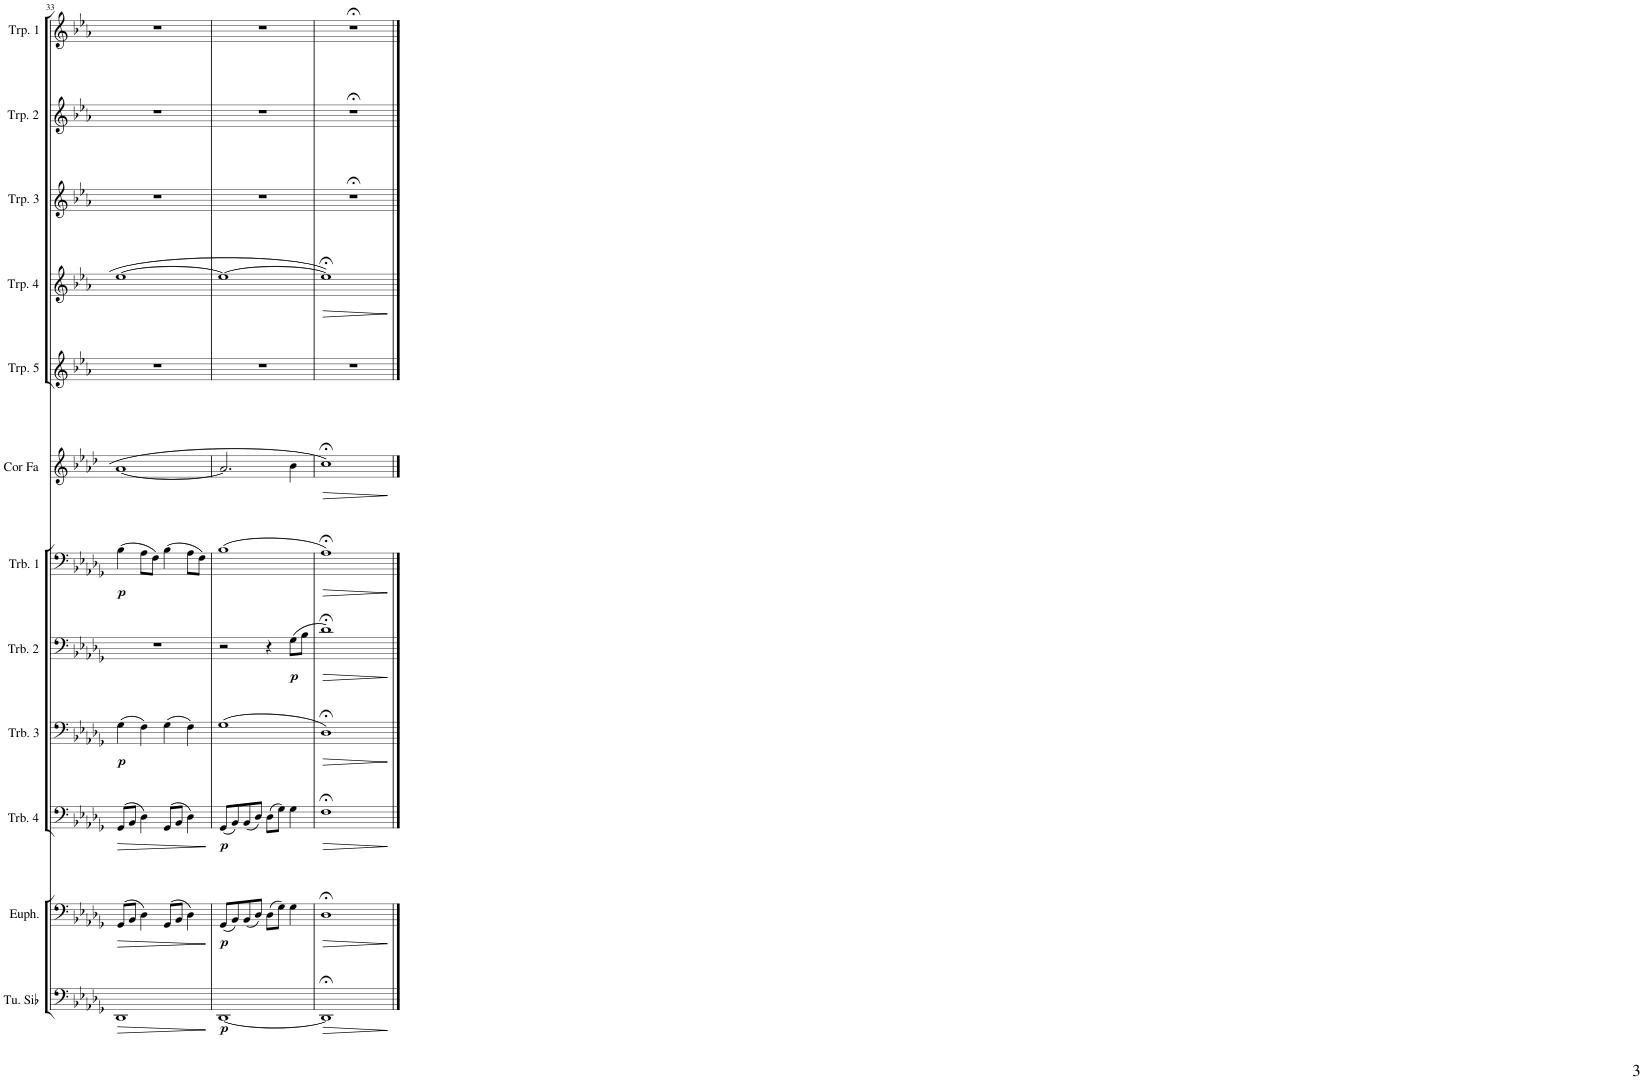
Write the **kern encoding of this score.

**kern	**dynam	**kern	**dynam	**kern	**dynam	**kern	**dynam	**kern	**dynam	**kern	**dynam	**kern	**dynam	**kern	**kern	**dynam	**kern	**kern	**kern
*part12	*part12	*part11	*part11	*part10	*part10	*part9	*part9	*part8	*part8	*part7	*part7	*part6	*part6	*part5	*part4	*part4	*part3	*part2	*part1
*staff12	*staff12	*staff11	*staff11	*staff10	*staff10	*staff9	*staff9	*staff8	*staff8	*staff7	*staff7	*staff6	*staff6	*staff5	*staff4	*staff4	*staff3	*staff2	*staff1
*I"Tuba en Sib	*	*I"Euphonium	*	*I"Trombone 4	*	*I"Trombone 3	*	*I"Trombone 2	*	*I"Trombone 1	*	*I"Cor en Fa	*	*I"Trompette 5	*I"Trompette 4	*	*I"Trompette 3	*I"Trompette 2	*I"Trompette 1
*I'Tu. Sib	*	*I'Euph.	*	*I'Trb. 4	*	*I'Trb. 3	*	*I'Trb. 2	*	*I'Trb. 1	*	*I'Cor Fa	*	*I'Trp. 5	*I'Trp. 4	*	*I'Trp. 3	*I'Trp. 2	*I'Trp. 1
!!LO:PB:g=z
*clefF4	*	*clefF4	*	*clefF4	*	*clefF4	*	*clefF4	*	*clefF4	*	*clefG2	*	*clefG2	*clefG2	*	*clefG2	*clefG2	*clefG2
*	*	*	*	*	*	*	*	*	*	*	*	*Trd4c7	*	*Trd1c2	*Trd1c2	*	*Trd1c2	*Trd1c2	*Trd1c2
*k[b-e-a-d-g-]	*	*k[b-e-a-d-g-]	*	*k[b-e-a-d-g-]	*	*k[b-e-a-d-g-]	*	*k[b-e-a-d-g-]	*	*k[b-e-a-d-g-]	*	*k[b-e-a-d-]	*	*k[b-e-a-]	*k[b-e-a-]	*	*k[b-e-a-]	*k[b-e-a-]	*k[b-e-a-]
*M4/4	*	*M4/4	*	*M4/4	*	*M4/4	*	*M4/4	*	*M4/4	*	*M4/4	*	*M4/4	*M4/4	*	*M4/4	*M4/4	*M4/4
=33	=33	=33	=33	=33	=33	=33	=33	=33	=33	=33	=33	=33	=33	=33	=33	=33	=33	=33	=33
!	!LO:HP:b	!	!LO:HP:b	!	!LO:HP:b	!	!LO:DY:b	!	!	!	!LO:DY:b	!	!	!	!	!	!	!	!
1DD-	>	(8GG-/L	>	(8GG-/L	>	(4G-\	p	1r	.	(4B-\	p	[1a-	.	1r	[1ee-	.	1r	1r	1r
.	.	8BB-/J	.	8BB-/J	.	.	.	.	.	.	.	.	.	.	.	.	.	.	.
.	.	4D-\)	.	4D-\)	.	4F\)	.	.	.	8A-\L	.	.	.	.	.	.	.	.	.
.	.	.	.	.	.	.	.	.	.	8F\J)	.	.	.	.	.	.	.	.	.
.	.	(8GG-/L	.	(8GG-/L	.	(4G-\	.	.	.	(4B-\	.	.	.	.	.	.	.	.	.
.	.	8BB-/J	.	8BB-/J	.	.	.	.	.	.	.	.	.	.	.	.	.	.	.
.	.	4D-\)	.	4D-\)	.	4F\)	.	.	.	8A-\L	.	.	.	.	.	.	.	.	.
.	.	.	.	.	.	.	.	.	.	8F\J)	.	.	.	.	.	.	.	.	.
.	]	.	]	.	]	.	.	.	.	.	.	.	.	.	.	.	.	.	.
=34	=34	=34	=34	=34	=34	=34	=34	=34	=34	=34	=34	=34	=34	=34	=34	=34	=34	=34	=34
!	!LO:DY:b	!	!LO:DY:b	!	!LO:DY:b	!	!	!	!	!	!	!	!	!	!	!	!	!	!
[1DD-	p	(8GG-/L	p	(8GG-/L	p	(1G-	.	2r	.	(1B-	.	2.a-/]	.	1r	1ee-_	.	1r	1r	1r
.	.	8BB-/)	.	8BB-/)	.	.	.	.	.	.	.	.	.	.	.	.	.	.	.
.	.	(8BB-/	.	(8BB-/	.	.	.	.	.	.	.	.	.	.	.	.	.	.	.
.	.	8D-/J)	.	8D-/J)	.	.	.	.	.	.	.	.	.	.	.	.	.	.	.
.	.	(8D-\L	.	(8D-\L	.	.	.	4r	.	.	.	.	.	.	.	.	.	.	.
.	.	8G-\J)	.	8G-\J)	.	.	.	.	.	.	.	.	.	.	.	.	.	.	.
!	!	!	!	!	!	!	!	!	!LO:DY:b	!	!	!	!	!	!	!	!	!	!
.	.	4G-\	.	4G-\	.	.	.	(8G-\L	p	.	.	4b-\	.	.	.	.	.	.	.
.	.	.	.	.	.	.	.	8B-\J	.	.	.	.	.	.	.	.	.	.	.
=35	=35	=35	=35	=35	=35	=35	=35	=35	=35	=35	=35	=35	=35	=35	=35	=35	=35	=35	=35
!	!LO:HP:b	!	!LO:HP:b	!	!LO:HP:b	!	!LO:HP:b	!	!LO:HP:b	!	!LO:HP:b	!	!LO:HP:b	!	!	!LO:HP:b	!	!	!
1DD-;<]	>	1D-;<	>	1F;<	>	1D-;<)	>	1d-;<)	>	1A-;<)	>	1cc;<	>	1r	1ee-;<]	>	1r;<	1r;<	1r;<
.	]	.	]	.	]	.	]	.	]	.	]	.	]	.	.	]	.	.	.
==	==	==	==	==	==	==	==	==	==	==	==	==	==	==	==	==	==	==	==
*-	*-	*-	*-	*-	*-	*-	*-	*-	*-	*-	*-	*-	*-	*-	*-	*-	*-	*-	*-
